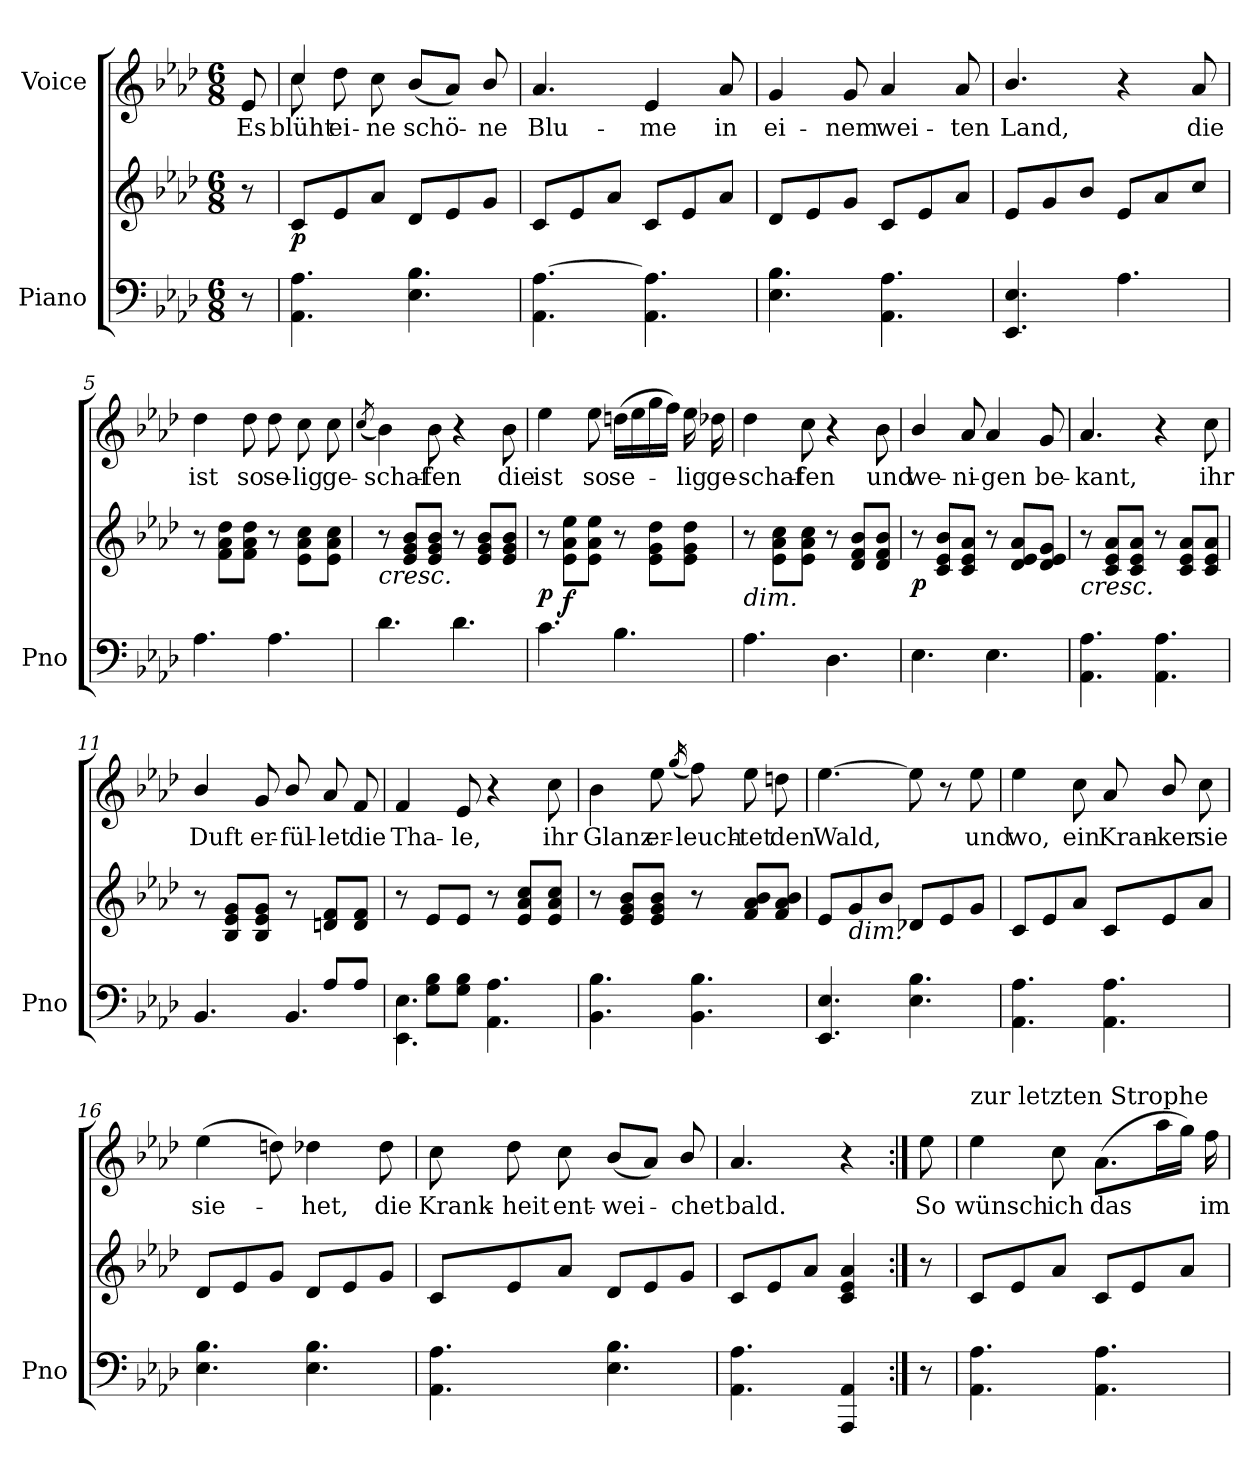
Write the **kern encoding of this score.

**kern	**kern	**dynam	**kern	**text
*part2	*part2	*part2	*part1	*part1
*staff3	*staff2	*staff2/3	*staff1	*staff1
*I"Piano	*	*	*I"Voice	*
*I'Pno	*	*	*	*
*clefF4	*clefG2	*	*clefG2	*
*k[b-e-a-d-]	*k[b-e-a-d-]	*	*k[b-e-a-d-]	*
*M6/8	*M6/8	*	*M6/8	*
=	=	=	=	=
!	!	!	!	!LO:LY:b
8r	8r	.	8e-/	Es
=1	=1	=1	=1	=1
!	!	!LO:DY:b	!	!LO:LY:b
*	*	*	*^	*
4.AA-\ 4.A-\	8c/L	p	8cc\	4cc/	blüht
!	!	!	!	!	!LO:LY:b
.	8e-/	.	8dd-\	.	ei-
!	!	!	!	!	!LO:LY:b
.	8a-/J	.	8cc\	2ryy	-ne
!	!	!	!	!	!LO:LY:b
4.E-\ 4.B-\	8d-/L	.	(<8b-/L	.	schö-
.	8e-/	.	8a-/J)	.	.
!	!	!	!	!	!LO:LY:b
.	8g/J	.	8b-/	.	-ne
*	*	*	*v	*v	*
=2	=2	=2	=2	=2
!	!	!	!	!LO:LY:b
4.AA-\ [4.A-\	8c/L	.	4.a-/	Blu-
.	8e-/	.	.	.
.	8a-/J	.	.	.
!	!	!	!	!LO:LY:b
4.AA-\ 4.A-\]	8c/L	.	4e-/	-me
.	8e-/	.	.	.
!	!	!	!	!LO:LY:b
.	8a-/J	.	8a-/	in
=3	=3	=3	=3	=3
!	!	!	!	!LO:LY:b
4.E-\ 4.B-\	8d-/L	.	4g/	ei-
.	8e-/	.	.	.
!	!	!	!	!LO:LY:b
.	8g/J	.	8g/	-nem
!	!	!	!	!LO:LY:b
4.AA-\ 4.A-\	8c/L	.	4a-/	wei-
.	8e-/	.	.	.
!	!	!	!	!LO:LY:b
.	8a-/J	.	8a-/	-ten
=4	=4	=4	=4	=4
!	!	!	!	!LO:LY:b
4.EE-/ 4.E-/	8e-/L	.	4.b-/	Land,
.	8g/	.	.	.
.	8b-/J	.	.	.
4.A-\	8e-/L	.	4r	.
.	8a-/	.	.	.
!	!	!	!	!LO:LY:b
.	8cc/J	.	8a-/	die
!!LO:LB:g=z
=5	=5	=5	=5	=5
!	!	!	!	!LO:LY:b
4.A-\	8r	.	4dd-\	ist
.	8f\ 8a-\ 8dd-\L	.	.	.
!	!	!	!	!LO:LY:b
.	8f\ 8a-\ 8dd-\J	.	8dd-\	so
!	!	!	!	!LO:LY:b
4.A-\	8r	.	8dd-\	se-
!	!	!	!	!LO:LY:b
.	8e-\ 8a-\ 8cc\L	.	8cc\	-lig
!	!	!	!	!LO:LY:b
.	8e-\ 8a-\ 8cc\J	.	8cc\	ge-
=6	=6	=6	=6	=6
.	.	.	(<8qcc/	.
!	!LO:TX:b:i:t=cresc.	!	!	!
!	!	!	!	!LO:LY:b
4.d-\	8r	.	4b-\)	-schaf-
.	8e-/ 8g/ 8b-/L	.	.	.
!	!	!	!	!LO:LY:b
.	8e-/ 8g/ 8b-/J	.	8b-\	-fen
4.d-\	8r	.	4r	.
.	8e-/ 8g/ 8b-/L	.	.	.
!	!	!	!	!LO:LY:b
.	8e-/ 8g/ 8b-/J	.	8b-\	die
=7	=7	=7	=7	=7
!	!	!LO:DY:b	!	!LO:LY:b
4.c\	8r	p	4ee-\	ist
!	!	!LO:DY:b	!	!
.	8e-\ 8a-\ 8ee-\L	f	.	.
!	!	!	!	!LO:LY:b
.	8e-\ 8a-\ 8ee-\J	.	8ee-\	so
!	!	!	!	!LO:LY:b
4.B-\	8r	.	(>16ddn\LL	se-
.	.	.	16ee-\	.
.	8e-\ 8g\ 8dd-\L	.	16gg\	.
.	.	.	16ff\JJ)	.
!	!	!	!	!LO:LY:b
.	8e-\ 8g\ 8dd-\J	.	16ee-\	-lig
!	!	!	!	!LO:LY:b
.	.	.	16dd-X\	ge-
=8	=8	=8	=8	=8
!	!LO:TX:b:i:t=dim.	!	!	!
!	!	!	!	!LO:LY:b
4.A-\	8r	.	4dd-\	-schaf-
.	8e-\ 8a-\ 8cc\L	.	.	.
!	!	!	!	!LO:LY:b
.	8e-\ 8a-\ 8cc\J	.	8cc\	-fen
4.D-\	8r	.	4r	.
.	8d-/ 8f/ 8b-/L	.	.	.
!	!	!	!	!LO:LY:b
.	8d-/ 8f/ 8b-/J	.	8b-\	und
=9	=9	=9	=9	=9
!	!	!LO:DY:b	!	!LO:LY:b
4.E-\	8r	p	4b-/	we-
.	8c/ 8e-/ 8b-/L	.	.	.
!	!	!	!	!LO:LY:b
.	8c/ 8e-/ 8a-/J	.	8a-/	-ni-
!	!	!	!	!LO:LY:b
4.E-\	8r	.	4a-/	-gen
.	8d-/ 8e-/ 8a-/L	.	.	.
!	!	!	!	!LO:LY:b
.	8d-/ 8e-/ 8g/J	.	8g/	be-
!!LO:LB:g=z
=10	=10	=10	=10	=10
!	!LO:TX:b:i:t=cresc.	!	!	!
!	!	!	!	!LO:LY:b
4.AA-\ 4.A-\	8r	.	4.a-/	-kant,
.	8c/ 8e-/ 8a-/L	.	.	.
.	8c/ 8e-/ 8a-/J	.	.	.
4.AA-\ 4.A-\	8r	.	4r	.
.	8c/ 8e-/ 8a-/L	.	.	.
!	!	!	!	!LO:LY:b
.	8c/ 8e-/ 8a-/J	.	8cc\	ihr
=11	=11	=11	=11	=11
*^	*	*	*	*
!	!	!	!	!	!LO:LY:b
4.BB-/	4.reyy	8r	.	4b-/	Duft
.	.	8B-/ 8e-/ 8g/L	.	.	.
!	!	!	!	!	!LO:LY:b
.	.	8B-/ 8e-/ 8g/J	.	8g/	er-
!	!	!	!	!	!LO:LY:b
4.BB-/	8reyy	8r	.	8b-/	fül-
!	!	!	!	!	!LO:LY:b
.	8A-/L	8dn/ 8f/L	.	8a-/	-let
!	!	!	!	!	!LO:LY:b
.	8A-/J	8d/ 8f/J	.	8f/	die
=12	=12	=12	=12	=12	=12
!	!	!	!	!	!LO:LY:b
4.EE-\ 4.E-\	8rgyy	8r	.	4f/	Tha-
.	8G\ 8B-\L	8e-/L	.	.	.
!	!	!	!	!	!LO:LY:b
.	8G\ 8B-\J	8e-/J	.	8e-/	-le,
4.AA-\ 4.A-\	8rgyy	8r	.	4r	.
.	4reyy	8e-/ 8a-/ 8cc/L	.	.	.
!	!	!	!	!	!LO:LY:b
.	.	8e-/ 8a-/ 8cc/J	.	8cc\	ihr
*v	*v	*	*	*	*
=13	=13	=13	=13	=13
!	!	!	!	!LO:LY:b
4.BB-\ 4.B-\	8r	.	4b-\	Glanz
.	8e-/ 8g/ 8b-/L	.	.	.
!	!	!	!	!LO:LY:b
.	8e-/ 8g/ 8b-/J	.	8ee-\	er-
.	.	.	(<16qgg/	.
!	!	!	!	!LO:LY:b
4.BB-\ 4.B-\	8r	.	8ff\)	-leuch-
!	!	!LO:DY:b	!	!LO:LY:b
!	!	!LO:DY:n=1:b	!	!
.	8f/ 8a-/ 8b-/L	p f	8ee-\	-tet
!	!	!	!	!LO:LY:b
.	8f/ 8a-/ 8b-/J	.	8ddn\	den
=14	=14	=14	=14	=14
!	!	!	!	!LO:LY:b
4.EE-/ 4.E-/	8e-/L	.	[4.ee-\	Wald,
!	!LO:TX:b:i:t=dim.	!	!	!
.	8g/	.	.	.
.	8b-/J	.	.	.
4.E-\ 4.B-\	8d-X/L	.	8ee-\]	.
.	8e-/	.	8r	.
!	!	!	!	!LO:LY:b
.	8g/J	.	8ee-\	und
!!LO:PB:g=z
=15	=15	=15	=15	=15
!	!	!	!	!LO:LY:b
4.AA-\ 4.A-\	8c/L	.	4ee-\	wo,
.	8e-/	.	.	.
!	!	!	!	!LO:LY:b
.	8a-/J	.	8cc\	ein
!	!	!	!	!LO:LY:b
4.AA-\ 4.A-\	8c/L	.	8a-/	Kran-
!	!	!	!	!LO:LY:b
.	8e-/	.	8b-/	-ker
!	!	!	!	!LO:LY:b
.	8a-/J	.	8cc\	sie
=16	=16	=16	=16	=16
!	!	!	!	!LO:LY:b
4.E-\ 4.B-\	8d-/L	.	(>4ee-\	sie-
.	8e-/	.	.	.
.	8g/J	.	8ddn\)	.
!	!	!	!	!LO:LY:b
4.E-\ 4.B-\	8d-/L	.	4dd-X\	-het,
.	8e-/	.	.	.
!	!	!	!	!LO:LY:b
.	8g/J	.	8dd-\	die
=17	=17	=17	=17	=17
!	!	!	!	!LO:LY:b
4.AA-\ 4.A-\	8c/L	.	8cc\	Krank-
!	!	!	!	!LO:LY:b
.	8e-/	.	8dd-\	-heit
!	!	!	!	!LO:LY:b
.	8a-/J	.	8cc\	ent-
!	!	!	!	!LO:LY:b
4.E-\ 4.B-\	8d-/L	.	(<8b-/L	-wei-
.	8e-/	.	8a-/J)	.
!	!	!	!	!LO:LY:b
.	8g/J	.	8b-/	-chet
=18	=18	=18	=18	=18
!	!	!	!	!LO:LY:b
4.AA-\ 4.A-\	8c/L	.	4.a-/	bald.
.	8e-/	.	.	.
.	8a-/J	.	.	.
4AAA-/ 4AA-/	4c/ 4e-/ 4a-/	.	4r	.
=19:|!	=19:|!	=19:|!	=19:|!	=19:|!
!	!	!	!	!LO:LY:b
8r	8r	.	8ee-\	So
=20	=20	=20	=20	=20
!	!	!	!LO:TX:a:t=zur letzten Strophe	!
!	!	!	!	!LO:LY:b
4.AA-\ 4.A-\	8c/L	.	4ee-\	wünsch
.	8e-/	.	.	.
!	!	!	!	!LO:LY:b
.	8a-/J	.	8cc\	ich
!	!	!	!	!LO:LY:b
4.AA-\ 4.A-\	8c/L	.	(>8.a-\L	das
.	8e-/	.	.	.
.	.	.	16aa-\L	.
.	8a-/J	.	16gg\JJ)	.
!	!	!	!	!LO:LY:b
.	.	.	16ff\	im
=	=	=	=	=
*-	*-	*-	*-	*-
